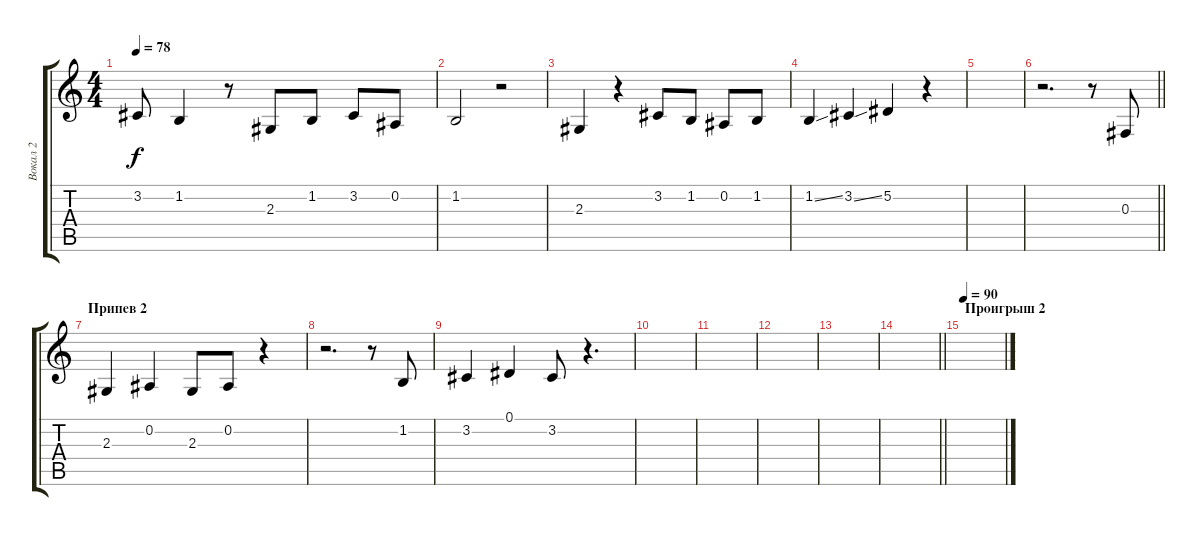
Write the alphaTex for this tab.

\track ("Вокал 2" "Вокал 2") {instrument clarinet}
\staff {score tabs}
\tuning (Eb4 Bb3 Gb3 Db3 Ab2 Eb2) {hide}
\ts (4 4)
\tempo 78
\clef g2
\ks c
3.2.8{dy f} 1.2.4 r.8 2.3.8 1.2.8 3.2.8 0.2.8 |
1.2.2 r.2 |
2.3.4 r.4 3.2.8 1.2.8 0.2.8 1.2.8 |
1.2{ss}.4 3.2{ss}.4 5.2.4 r.4 |
|
\barLineRight lightlight
r.2{d volume 9} r.8 0.3.8 |
\section ("" "Припев 2")
2.3.4 0.2.4 2.3.8 0.2.8 r.4 |
r.2{d} r.8 1.2.8 |
3.2.4 0.1.4 3.2.8 r.4{d} |
|
|
|
|
\barLineRight lightlight
|
\section ("" "Проигрыш 2")
\tempo 90
